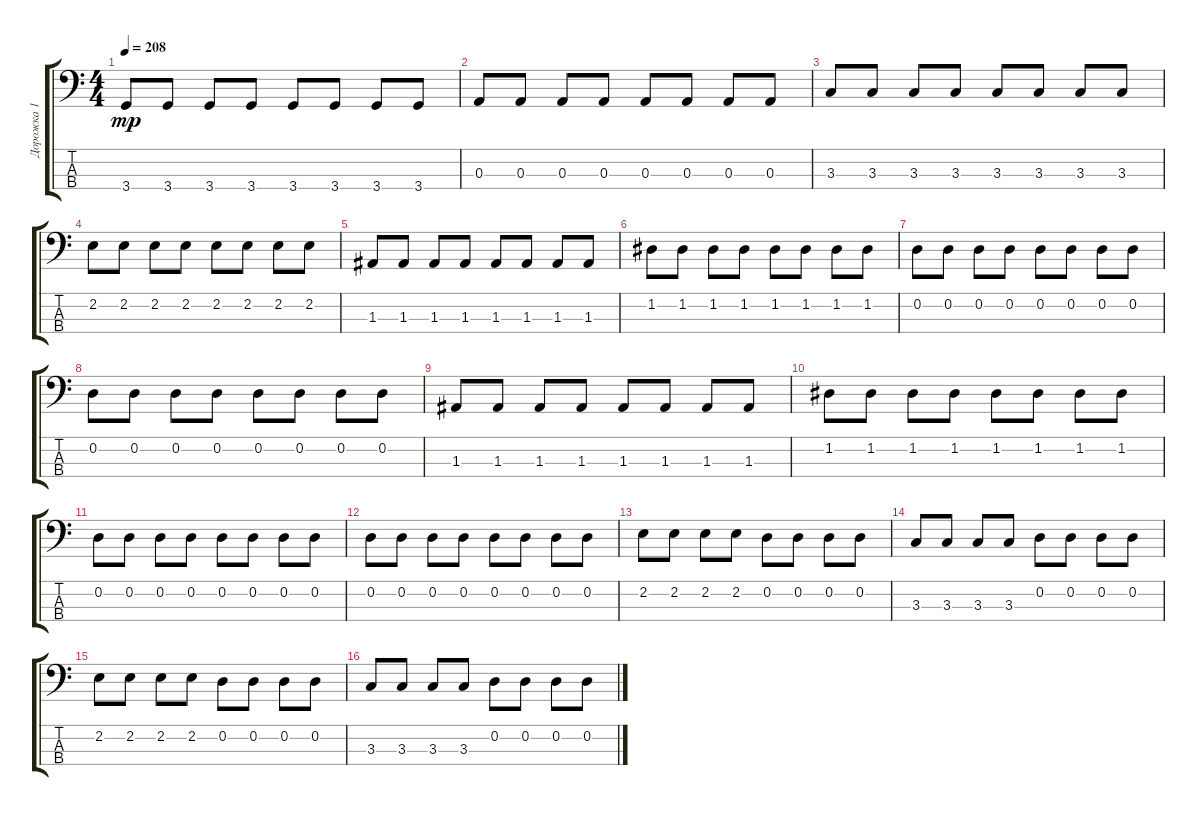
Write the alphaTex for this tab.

\track ("Дорожка 1" "Дорожка 1") {instrument electricbassfinger}
\staff {score tabs}
\tuning (G2 D2 A1 E1) {hide}
\ts (4 4)
\tempo 208
\clef f4
\ks c
3.4.8{dy mp} 3.4.8 3.4.8 3.4.8 3.4.8 3.4.8 3.4.8 3.4.8 |
0.3.8 0.3.8 0.3.8 0.3.8 0.3.8 0.3.8 0.3.8 0.3.8 |
3.3.8 3.3.8 3.3.8 3.3.8 3.3.8 3.3.8 3.3.8 3.3.8 |
2.2.8 2.2.8 2.2.8 2.2.8 2.2.8 2.2.8 2.2.8 2.2.8 |
1.3.8 1.3.8 1.3.8 1.3.8 1.3.8 1.3.8 1.3.8 1.3.8 |
1.2.8 1.2.8 1.2.8 1.2.8 1.2.8 1.2.8 1.2.8 1.2.8 |
0.2.8 0.2.8 0.2.8 0.2.8 0.2.8 0.2.8 0.2.8 0.2.8 |
0.2.8 0.2.8 0.2.8 0.2.8 0.2.8 0.2.8 0.2.8 0.2.8 |
1.3.8 1.3.8 1.3.8 1.3.8 1.3.8 1.3.8 1.3.8 1.3.8 |
1.2.8 1.2.8 1.2.8 1.2.8 1.2.8 1.2.8 1.2.8 1.2.8 |
0.2.8 0.2.8 0.2.8 0.2.8 0.2.8 0.2.8 0.2.8 0.2.8 |
0.2.8 0.2.8 0.2.8 0.2.8 0.2.8 0.2.8 0.2.8 0.2.8 |
2.2.8 2.2.8 2.2.8 2.2.8 0.2.8 0.2.8 0.2.8 0.2.8 |
3.3.8 3.3.8 3.3.8 3.3.8 0.2.8 0.2.8 0.2.8 0.2.8 |
2.2.8 2.2.8 2.2.8 2.2.8 0.2.8 0.2.8 0.2.8 0.2.8 |
3.3.8 3.3.8 3.3.8 3.3.8 0.2.8 0.2.8 0.2.8 0.2.8
